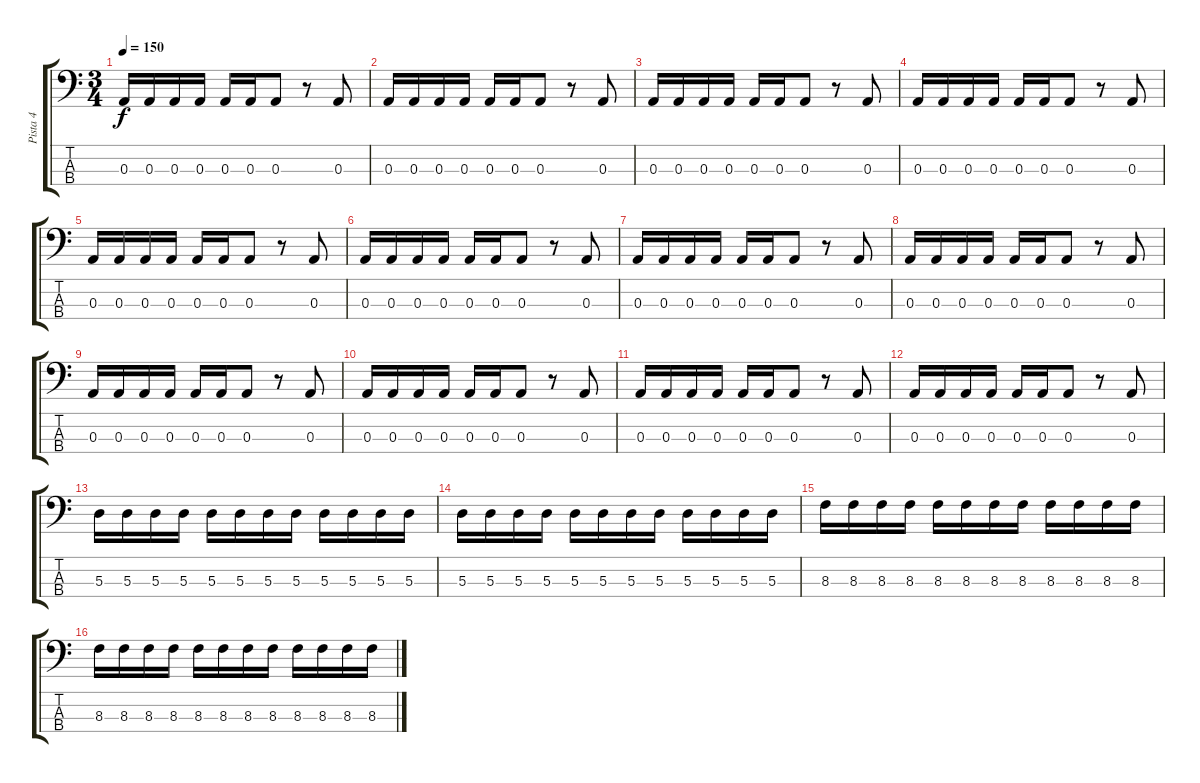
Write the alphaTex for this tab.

\track ("Pista 4" "Pista 4") {instrument electricbassfinger}
\staff {score tabs}
\tuning (G2 D2 A1 E1) {hide}
\ts (3 4)
\tempo 150
\clef f4
\ks c
0.3.16{dy f} 0.3.16 0.3.16 0.3.16 0.3.16 0.3.16 0.3.8 r.8 0.3.8 |
0.3.16 0.3.16 0.3.16 0.3.16 0.3.16 0.3.16 0.3.8 r.8 0.3.8 |
0.3.16 0.3.16 0.3.16 0.3.16 0.3.16 0.3.16 0.3.8 r.8 0.3.8 |
0.3.16 0.3.16 0.3.16 0.3.16 0.3.16 0.3.16 0.3.8 r.8 0.3.8 |
0.3.16 0.3.16 0.3.16 0.3.16 0.3.16 0.3.16 0.3.8 r.8 0.3.8 |
0.3.16 0.3.16 0.3.16 0.3.16 0.3.16 0.3.16 0.3.8 r.8 0.3.8 |
0.3.16 0.3.16 0.3.16 0.3.16 0.3.16 0.3.16 0.3.8 r.8 0.3.8 |
0.3.16 0.3.16 0.3.16 0.3.16 0.3.16 0.3.16 0.3.8 r.8 0.3.8 |
0.3.16 0.3.16 0.3.16 0.3.16 0.3.16 0.3.16 0.3.8 r.8 0.3.8 |
0.3.16 0.3.16 0.3.16 0.3.16 0.3.16 0.3.16 0.3.8 r.8 0.3.8 |
0.3.16 0.3.16 0.3.16 0.3.16 0.3.16 0.3.16 0.3.8 r.8 0.3.8 |
0.3.16 0.3.16 0.3.16 0.3.16 0.3.16 0.3.16 0.3.8 r.8 0.3.8 |
5.3.16 5.3.16 5.3.16 5.3.16 5.3.16 5.3.16 5.3.16 5.3.16 5.3.16 5.3.16 5.3.16 5.3.16 |
5.3.16 5.3.16 5.3.16 5.3.16 5.3.16 5.3.16 5.3.16 5.3.16 5.3.16 5.3.16 5.3.16 5.3.16 |
8.3.16 8.3.16 8.3.16 8.3.16 8.3.16 8.3.16 8.3.16 8.3.16 8.3.16 8.3.16 8.3.16 8.3.16 |
8.3.16 8.3.16 8.3.16 8.3.16 8.3.16 8.3.16 8.3.16 8.3.16 8.3.16 8.3.16 8.3.16 8.3.16
